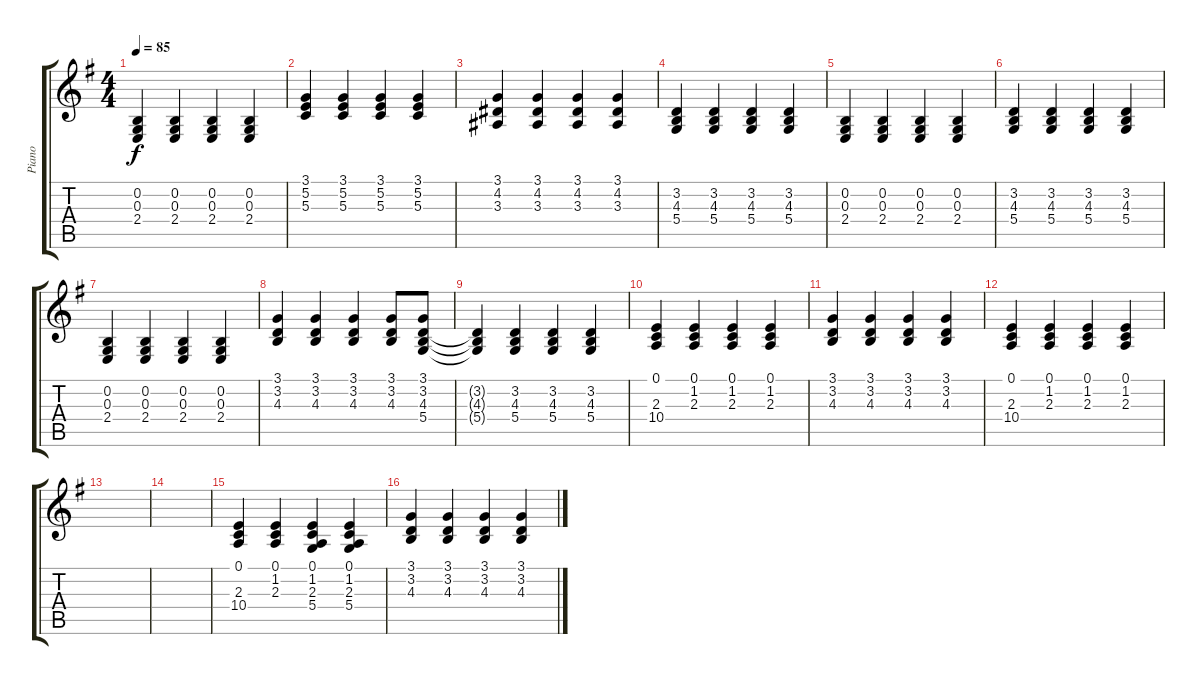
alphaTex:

\track ("Piano" "Piano") {instrument acousticgrandpiano}
\staff {score tabs}
\tuning (E4 B3 G3 D3 A2 E2) {hide}
\ts (4 4)
\tempo 85
\clef g2
\ks g
(0.2 0.3 2.4).4{dy f} (0.2 0.3 2.4).4 (0.2 0.3 2.4).4 (0.2 0.3 2.4).4 |
(3.1 5.2 5.3).4 (3.1 5.2 5.3).4 (3.1 5.2 5.3).4 (3.1 5.2 5.3).4 |
(3.1 4.2 3.3).4 (3.1 4.2 3.3).4 (3.1 4.2 3.3).4 (3.1 4.2 3.3).4 |
(3.2 4.3 5.4).4 (3.2 4.3 5.4).4 (3.2 4.3 5.4).4 (3.2 4.3 5.4).4 |
(0.2 0.3 2.4).4 (0.2 0.3 2.4).4 (0.2 0.3 2.4).4 (0.2 0.3 2.4).4 |
(3.2 4.3 5.4).4 (3.2 4.3 5.4).4 (3.2 4.3 5.4).4 (3.2 4.3 5.4).4 |
(0.2 0.3 2.4).4 (0.2 0.3 2.4).4 (0.2 0.3 2.4).4 (0.2 0.3 2.4).4 |
(3.1 3.2 4.3).4 (3.1 3.2 4.3).4 (3.1 3.2 4.3).4 (3.1 3.2 4.3).8 (3.1 3.2 4.3 5.4).8 |
(3.2{t} 4.3{t} 5.4{t}).4 (3.2 4.3 5.4).4 (3.2 4.3 5.4).4 (3.2 4.3 5.4).4 |
(0.1 2.3 10.4).4 (0.1 1.2 2.3).4 (0.1 1.2 2.3).4 (0.1 1.2 2.3).4 |
(3.1 3.2 4.3).4 (3.1 3.2 4.3).4 (3.1 3.2 4.3).4 (3.1 3.2 4.3).4 |
(0.1 2.3 10.4).4 (0.1 1.2 2.3).4 (0.1 1.2 2.3).4 (0.1 1.2 2.3).4 |
|
|
(0.1 2.3 10.4).4 (0.1 1.2 2.3).4 (0.1 1.2 2.3 5.4).4 (0.1 1.2 2.3 5.4).4 |
(3.1 3.2 4.3).4 (3.1 3.2 4.3).4 (3.1 3.2 4.3).4 (3.1 3.2 4.3).4
